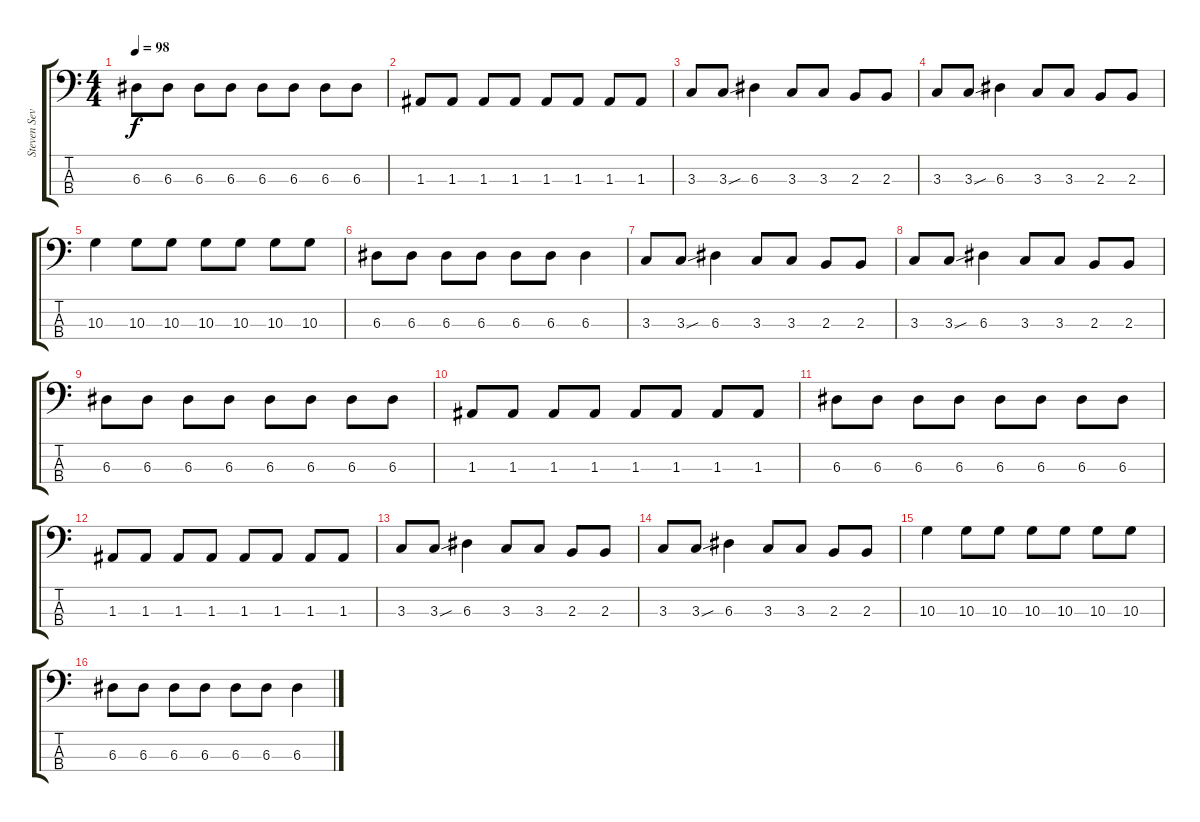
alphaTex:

\track ("Steven Severin" "Steven Sev") {instrument electricbassfinger}
\staff {score tabs}
\tuning (G2 D2 A1 E1) {hide}
\ts (4 4)
\tempo 98
\clef f4
\ks c
6.3.8{dy f} 6.3.8 6.3.8 6.3.8 6.3.8 6.3.8 6.3.8 6.3.8 |
1.3.8 1.3.8 1.3.8 1.3.8 1.3.8 1.3.8 1.3.8 1.3.8 |
3.3.8 3.3{sou}.8 6.3.4 3.3.8 3.3.8 2.3.8 2.3.8 |
3.3.8 3.3{sou}.8 6.3.4 3.3.8 3.3.8 2.3.8 2.3.8 |
10.3.4 10.3.8 10.3.8 10.3.8 10.3.8 10.3.8 10.3.8 |
6.3.8 6.3.8 6.3.8 6.3.8 6.3.8 6.3.8 6.3.4 |
3.3.8 3.3{sou}.8 6.3.4 3.3.8 3.3.8 2.3.8 2.3.8 |
3.3.8 3.3{sou}.8 6.3.4 3.3.8 3.3.8 2.3.8 2.3.8 |
6.3.8 6.3.8 6.3.8 6.3.8 6.3.8 6.3.8 6.3.8 6.3.8 |
1.3.8 1.3.8 1.3.8 1.3.8 1.3.8 1.3.8 1.3.8 1.3.8 |
6.3.8 6.3.8 6.3.8 6.3.8 6.3.8 6.3.8 6.3.8 6.3.8 |
1.3.8 1.3.8 1.3.8 1.3.8 1.3.8 1.3.8 1.3.8 1.3.8 |
3.3.8 3.3{sou}.8 6.3.4 3.3.8 3.3.8 2.3.8 2.3.8 |
3.3.8 3.3{sou}.8 6.3.4 3.3.8 3.3.8 2.3.8 2.3.8 |
10.3.4 10.3.8 10.3.8 10.3.8 10.3.8 10.3.8 10.3.8 |
6.3.8 6.3.8 6.3.8 6.3.8 6.3.8 6.3.8 6.3.4
